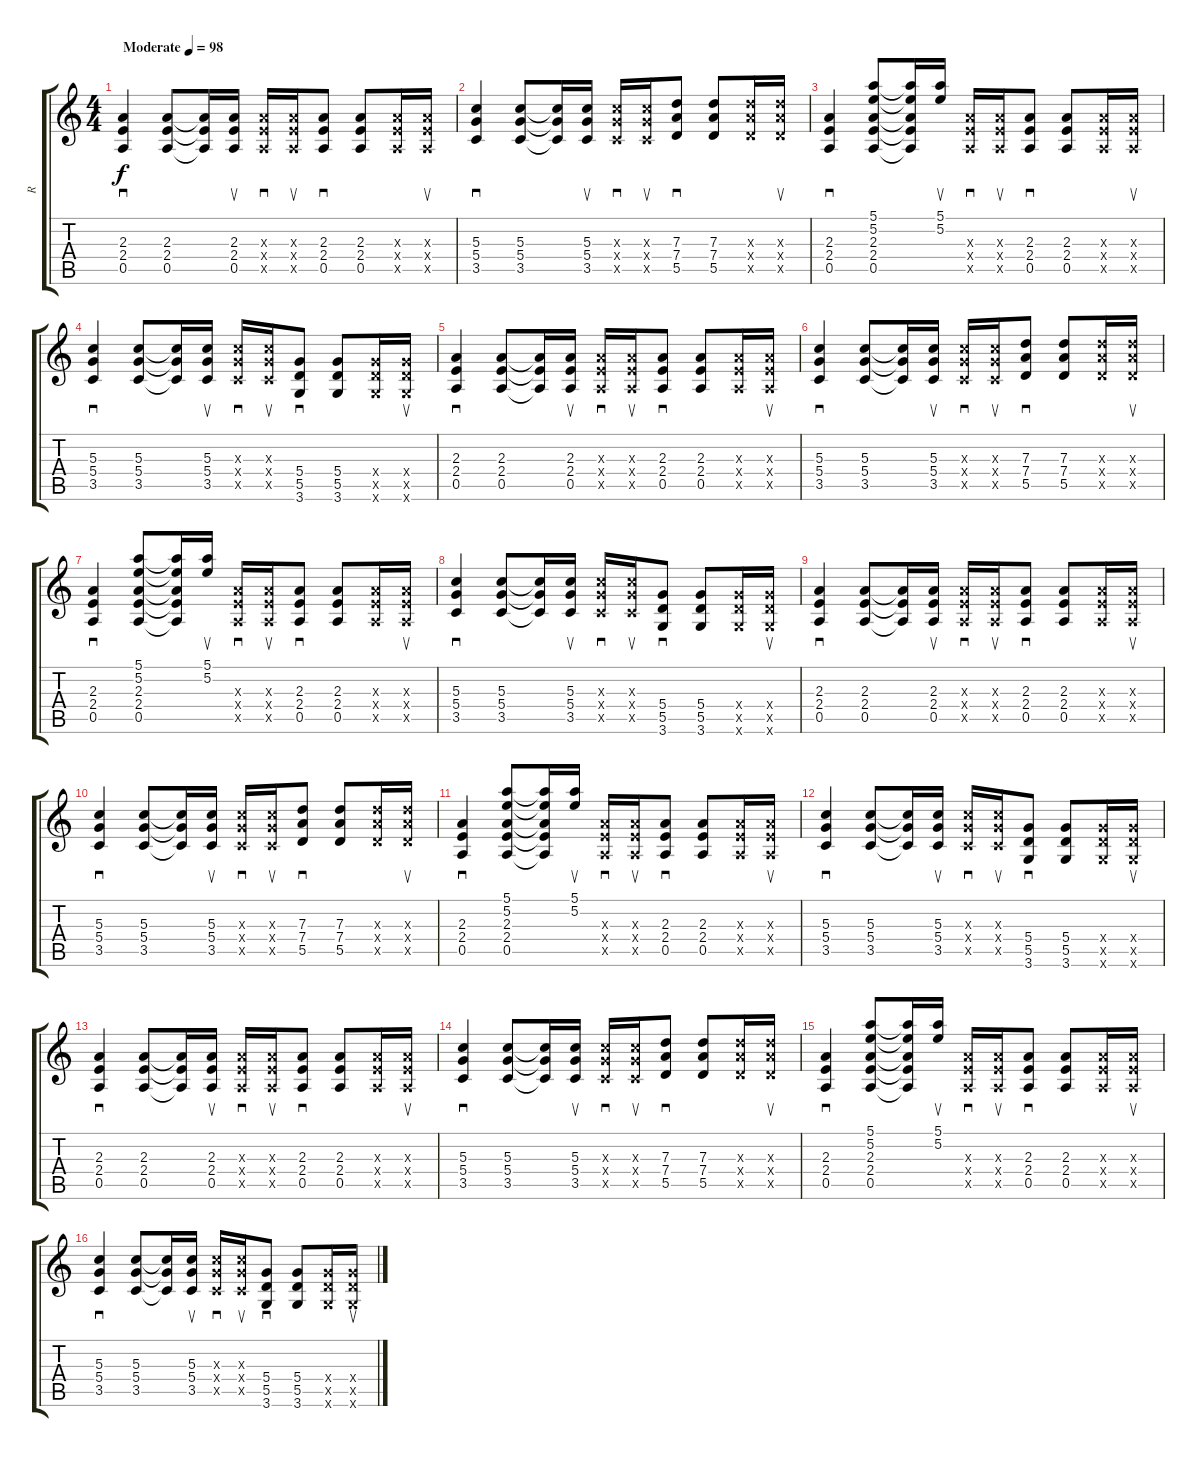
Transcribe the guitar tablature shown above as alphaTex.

\track ("R" "R") {instrument overdrivenguitar}
\staff {score tabs}
\tuning (E4 B3 G3 D3 A2 E2) {hide}
\ts (4 4)
\tempo (98 "Moderate")
\clef g2
\ks c
(2.3 2.4 0.5).4{sd dy f instrument overdrivenguitar} (2.3 2.4 0.5).8 (2.3{t} 2.4{t} 0.5{t}).16 (2.3 2.4 0.5).16{su} (2.3{x} 2.4{x} 0.5{x}).16{sd} (2.3{x} 2.4{x} 0.5{x}).16{su} (2.3 2.4 0.5).8{sd} (2.3 2.4 0.5).8 (2.3{x} 2.4{x} 0.5{x}).16 (2.3{x} 2.4{x} 0.5{x}).16{su} |
(5.3 5.4 3.5).4{sd} (5.3 5.4 3.5).8 (5.3{t} 5.4{t} 3.5{t}).16 (5.3 5.4 3.5).16{su} (5.3{x} 5.4{x} 3.5{x}).16{sd} (5.3{x} 5.4{x} 3.5{x}).16{su} (7.3 7.4 5.5).8{sd} (7.3 7.4 5.5).8 (7.3{x} 7.4{x} 5.5{x}).16 (7.3{x} 7.4{x} 5.5{x}).16{su} |
(2.3 2.4 0.5).4{sd} (5.1 5.2 2.3 2.4 0.5).8 (5.1{t} 5.2{t} 2.3{t} 2.4{t} 0.5{t}).16 (5.1 5.2).16{su} (2.3{x} 2.4{x} 0.5{x}).16{sd} (2.3{x} 2.4{x} 0.5{x}).16{su} (2.3 2.4 0.5).8{sd} (2.3 2.4 0.5).8 (2.3{x} 2.4{x} 0.5{x}).16 (2.3{x} 2.4{x} 0.5{x}).16{su} |
(5.3 5.4 3.5).4{sd} (5.3 5.4 3.5).8 (5.3{t} 5.4{t} 3.5{t}).16 (5.3 5.4 3.5).16{su} (5.3{x} 5.4{x} 3.5{x}).16{sd} (5.3{x} 5.4{x} 3.5{x}).16{su} (5.4 5.5 3.6).8{sd} (5.4 5.5 3.6).8 (5.4{x} 5.5{x} 3.6{x}).16 (5.4{x} 5.5{x} 3.6{x}).16{su} |
(2.3 2.4 0.5).4{sd} (2.3 2.4 0.5).8 (2.3{t} 2.4{t} 0.5{t}).16 (2.3 2.4 0.5).16{su} (2.3{x} 2.4{x} 0.5{x}).16{sd} (2.3{x} 2.4{x} 0.5{x}).16{su} (2.3 2.4 0.5).8{sd} (2.3 2.4 0.5).8 (2.3{x} 2.4{x} 0.5{x}).16 (2.3{x} 2.4{x} 0.5{x}).16{su} |
(5.3 5.4 3.5).4{sd} (5.3 5.4 3.5).8 (5.3{t} 5.4{t} 3.5{t}).16 (5.3 5.4 3.5).16{su} (5.3{x} 5.4{x} 3.5{x}).16{sd} (5.3{x} 5.4{x} 3.5{x}).16{su} (7.3 7.4 5.5).8{sd} (7.3 7.4 5.5).8 (7.3{x} 7.4{x} 5.5{x}).16 (7.3{x} 7.4{x} 5.5{x}).16{su} |
(2.3 2.4 0.5).4{sd} (5.1 5.2 2.3 2.4 0.5).8 (5.1{t} 5.2{t} 2.3{t} 2.4{t} 0.5{t}).16 (5.1 5.2).16{su} (2.3{x} 2.4{x} 0.5{x}).16{sd} (2.3{x} 2.4{x} 0.5{x}).16{su} (2.3 2.4 0.5).8{sd} (2.3 2.4 0.5).8 (2.3{x} 2.4{x} 0.5{x}).16 (2.3{x} 2.4{x} 0.5{x}).16{su} |
(5.3 5.4 3.5).4{sd} (5.3 5.4 3.5).8 (5.3{t} 5.4{t} 3.5{t}).16 (5.3 5.4 3.5).16{su} (5.3{x} 5.4{x} 3.5{x}).16{sd} (5.3{x} 5.4{x} 3.5{x}).16{su} (5.4 5.5 3.6).8{sd} (5.4 5.5 3.6).8 (5.4{x} 5.5{x} 3.6{x}).16 (5.4{x} 5.5{x} 3.6{x}).16{su} |
(2.3 2.4 0.5).4{sd} (2.3 2.4 0.5).8 (2.3{t} 2.4{t} 0.5{t}).16 (2.3 2.4 0.5).16{su} (2.3{x} 2.4{x} 0.5{x}).16{sd} (2.3{x} 2.4{x} 0.5{x}).16{su} (2.3 2.4 0.5).8{sd} (2.3 2.4 0.5).8 (2.3{x} 2.4{x} 0.5{x}).16 (2.3{x} 2.4{x} 0.5{x}).16{su} |
(5.3 5.4 3.5).4{sd} (5.3 5.4 3.5).8 (5.3{t} 5.4{t} 3.5{t}).16 (5.3 5.4 3.5).16{su} (5.3{x} 5.4{x} 3.5{x}).16{sd} (5.3{x} 5.4{x} 3.5{x}).16{su} (7.3 7.4 5.5).8{sd} (7.3 7.4 5.5).8 (7.3{x} 7.4{x} 5.5{x}).16 (7.3{x} 7.4{x} 5.5{x}).16{su} |
(2.3 2.4 0.5).4{sd} (5.1 5.2 2.3 2.4 0.5).8 (5.1{t} 5.2{t} 2.3{t} 2.4{t} 0.5{t}).16 (5.1 5.2).16{su} (2.3{x} 2.4{x} 0.5{x}).16{sd} (2.3{x} 2.4{x} 0.5{x}).16{su} (2.3 2.4 0.5).8{sd} (2.3 2.4 0.5).8 (2.3{x} 2.4{x} 0.5{x}).16 (2.3{x} 2.4{x} 0.5{x}).16{su} |
(5.3 5.4 3.5).4{sd} (5.3 5.4 3.5).8 (5.3{t} 5.4{t} 3.5{t}).16 (5.3 5.4 3.5).16{su} (5.3{x} 5.4{x} 3.5{x}).16{sd} (5.3{x} 5.4{x} 3.5{x}).16{su} (5.4 5.5 3.6).8{sd} (5.4 5.5 3.6).8 (5.4{x} 5.5{x} 3.6{x}).16 (5.4{x} 5.5{x} 3.6{x}).16{su} |
(2.3 2.4 0.5).4{sd} (2.3 2.4 0.5).8 (2.3{t} 2.4{t} 0.5{t}).16 (2.3 2.4 0.5).16{su} (2.3{x} 2.4{x} 0.5{x}).16{sd} (2.3{x} 2.4{x} 0.5{x}).16{su} (2.3 2.4 0.5).8{sd} (2.3 2.4 0.5).8 (2.3{x} 2.4{x} 0.5{x}).16 (2.3{x} 2.4{x} 0.5{x}).16{su} |
(5.3 5.4 3.5).4{sd} (5.3 5.4 3.5).8 (5.3{t} 5.4{t} 3.5{t}).16 (5.3 5.4 3.5).16{su} (5.3{x} 5.4{x} 3.5{x}).16{sd} (5.3{x} 5.4{x} 3.5{x}).16{su} (7.3 7.4 5.5).8{sd} (7.3 7.4 5.5).8 (7.3{x} 7.4{x} 5.5{x}).16 (7.3{x} 7.4{x} 5.5{x}).16{su} |
(2.3 2.4 0.5).4{sd} (5.1 5.2 2.3 2.4 0.5).8 (5.1{t} 5.2{t} 2.3{t} 2.4{t} 0.5{t}).16 (5.1 5.2).16{su} (2.3{x} 2.4{x} 0.5{x}).16{sd} (2.3{x} 2.4{x} 0.5{x}).16{su} (2.3 2.4 0.5).8{sd} (2.3 2.4 0.5).8 (2.3{x} 2.4{x} 0.5{x}).16 (2.3{x} 2.4{x} 0.5{x}).16{su} |
(5.3 5.4 3.5).4{sd} (5.3 5.4 3.5).8 (5.3{t} 5.4{t} 3.5{t}).16 (5.3 5.4 3.5).16{su} (5.3{x} 5.4{x} 3.5{x}).16{sd} (5.3{x} 5.4{x} 3.5{x}).16{su} (5.4 5.5 3.6).8{sd} (5.4 5.5 3.6).8 (5.4{x} 5.5{x} 3.6{x}).16 (5.4{x} 5.5{x} 3.6{x}).16{su}
